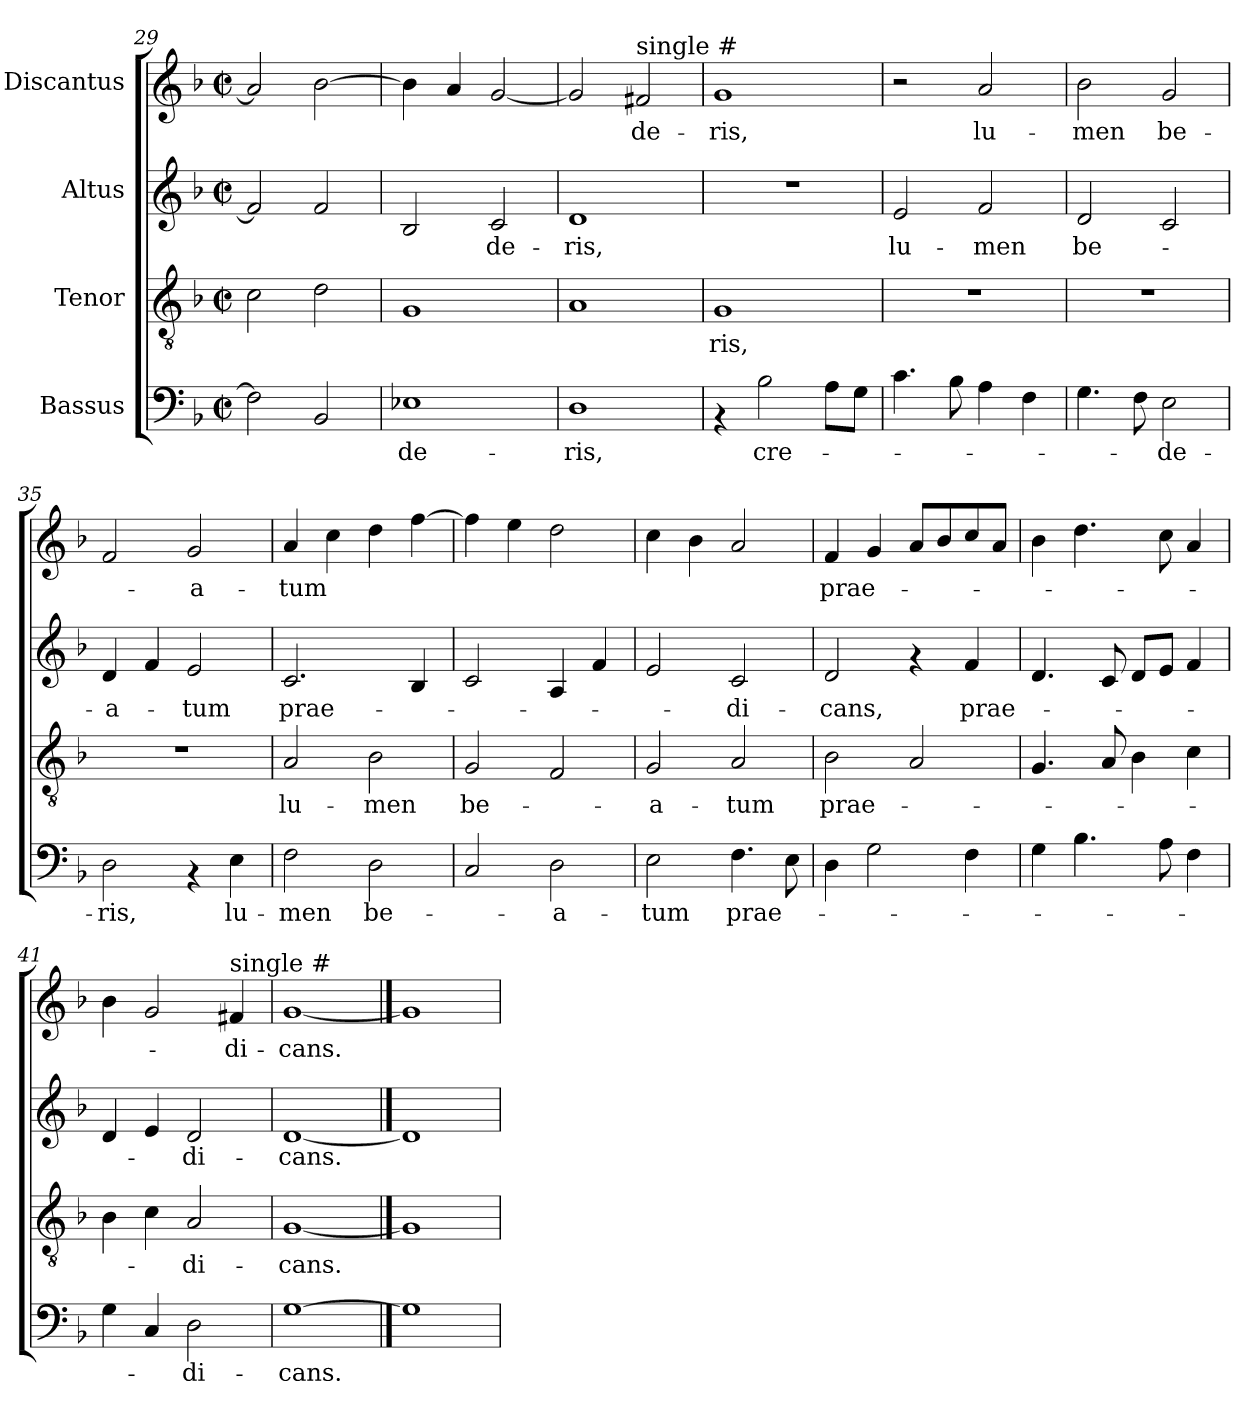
**kern	**text	**kern	**text	**kern	**text	**kern	**text
*part4	*part4	*part3	*part3	*part2	*part2	*part1	*part1
*staff4	*staff4	*staff3	*staff3	*staff2	*staff2	*staff1	*staff1
*I"Bassus	*	*I"Tenor	*	*I"Altus	*	*I"Discantus	*
!!LO:LB:g=z
*clefF4	*	*clefGv2	*	*clefG2	*	*clefG2	*
*k[b-]	*	*k[b-]	*	*k[b-]	*	*k[b-]	*
*F:	*	*F:	*	*F:	*	*F:	*
*M2/2	*	*M2/2	*	*M2/2	*	*M2/2	*
*met(c|)	*	*met(c|)	*	*met(c|)	*	*met(c|)	*
=29	=29	=29	=29	=29	=29	=29	=29
2F\]	.	2c\	.	2f/]	.	2a/]	.
2BB-/	.	2d\	.	2f/	.	[>2b-\	.
=30	=30	=30	=30	=30	=30	=30	=30
!	!LO:LY:b	!	!	!	!	!	!
1E-X	-de-	1G	.	2B-/	.	4b-\]	.
.	.	.	.	.	.	4a/	.
!	!	!	!	!	!LO:LY:b	!	!
.	.	.	.	2c/	-de-	[<2g/	.
=31	=31	=31	=31	=31	=31	=31	=31
!	!LO:LY:b	!	!	!	!LO:LY:b	!	!
1D	-ris,	1A	.	1d	-ris,	2g/]	.
!	!	!	!	!	!	!LO:TX:a:t=single #	!
!	!	!	!	!	!	!	!LO:LY:b
.	.	.	.	.	.	2f#/	-de-
=32	=32	=32	=32	=32	=32	=32	=32
!	!	!	!LO:LY:b	!	!	!	!LO:LY:b
4rAA	.	1G	-ris,	1r	.	1g	-ris,
!	!LO:LY:b	!	!	!	!	!	!
2B-\	cre-	.	.	.	.	.	.
8A\L	.	.	.	.	.	.	.
8G\J	.	.	.	.	.	.	.
=33	=33	=33	=33	=33	=33	=33	=33
!	!	!	!	!	!LO:LY:b	!	!
4.c\	.	1r	.	2e/	lu-	2r	.
8B-\	.	.	.	.	.	.	.
!	!	!	!	!	!LO:LY:b	!	!LO:LY:b
4A\	.	.	.	2f/	-men	2a/	lu-
4F\	.	.	.	.	.	.	.
=34	=34	=34	=34	=34	=34	=34	=34
!	!	!	!	!	!LO:LY:b	!	!LO:LY:b
4.G\	.	1r	.	2d/	be-	2b-\	-men
8F\	.	.	.	.	.	.	.
!	!LO:LY:b	!	!	!	!	!	!LO:LY:b
2E\	-de-	.	.	2c/	.	2g/	be-
=35	=35	=35	=35	=35	=35	=35	=35
!	!LO:LY:b	!	!	!	!LO:LY:b	!	!
2D\	-ris,	1r	.	4d/	-a-	2f/	.
.	.	.	.	4f/	.	.	.
!	!	!	!	!	!LO:LY:b	!	!LO:LY:b
4rAA	.	.	.	2e/	-tum	2g/	-a-
!	!LO:LY:b	!	!	!	!	!	!
4E\	lu-	.	.	.	.	.	.
!!LO:PB:g=z
=36	=36	=36	=36	=36	=36	=36	=36
!	!LO:LY:b	!	!LO:LY:b	!	!LO:LY:b	!	!LO:LY:b
2F\	-men	2A/	lu-	2.c/	prae-	4a/	-tum
.	.	.	.	.	.	4cc\	.
!	!LO:LY:b	!	!LO:LY:b	!	!	!	!
2D\	be-	2B-\	-men	.	.	4dd\	.
.	.	.	.	4B-/	.	[>4ff\	.
=37	=37	=37	=37	=37	=37	=37	=37
!	!	!	!LO:LY:b	!	!	!	!
2C/	.	2G/	be-	2c/	.	4ff\]	.
.	.	.	.	.	.	4ee\	.
!	!LO:LY:b	!	!	!	!	!	!
2D\	-a-	2F/	.	4A/	.	2dd\	.
.	.	.	.	4f/	.	.	.
=38	=38	=38	=38	=38	=38	=38	=38
!	!LO:LY:b	!	!LO:LY:b	!	!	!	!
2E\	-tum	2G/	-a-	2e/	.	4cc\	.
.	.	.	.	.	.	4b-\	.
!	!LO:LY:b	!	!LO:LY:b	!	!LO:LY:b	!	!
4.F\	prae-	2A/	-tum	2c/	-di-	2a/	.
8E\	.	.	.	.	.	.	.
=39	=39	=39	=39	=39	=39	=39	=39
!	!	!	!LO:LY:b	!	!LO:LY:b	!	!LO:LY:b
4D\	.	2B-\	prae-	2d/	-cans,	4f/	prae-
2G\	.	.	.	.	.	4g/	.
.	.	2A/	.	4rf	.	8a/L	.
.	.	.	.	.	.	8b-/	.
!	!	!	!	!	!LO:LY:b	!	!
4F\	.	.	.	4f/	prae-	8cc/	.
.	.	.	.	.	.	8a/J	.
=40	=40	=40	=40	=40	=40	=40	=40
4G\	.	4.G/	.	4.d/	.	4b-\	.
4.B-\	.	.	.	.	.	4.dd\	.
.	.	8A/	.	8c/	.	.	.
.	.	4B-\	.	8d/L	.	.	.
8A\	.	.	.	8e/J	.	8cc\	.
4F\	.	4c\	.	4f/	.	4a/	.
=41	=41	=41	=41	=41	=41	=41	=41
4G\	.	4B-\	.	4d/	.	4b-\	.
4C/	.	4c\	.	4e/	.	2g/	.
!	!LO:LY:b	!	!LO:LY:b	!	!LO:LY:b	!	!
2D\	-di-	2A/	-di-	2d/	-di-	.	.
!	!	!	!	!	!	!LO:TX:a:t=single #	!
!	!	!	!	!	!	!	!LO:LY:b
.	.	.	.	.	.	4f#/	-di-
=42	=42	=42	=42	=42	=42	=42	=42
!	!LO:LY:b	!	!LO:LY:b	!	!LO:LY:b	!	!LO:LY:b
[1G	-cans.	[1G	-cans.	[1d	-cans.	[1g	-cans.
==43	==43	==43	==43	==43	==43	==43	==43
1G]	.	1G]	.	1d]	.	1g]	.
=	=	=	=	=	=	=	=
*-	*-	*-	*-	*-	*-	*-	*-
